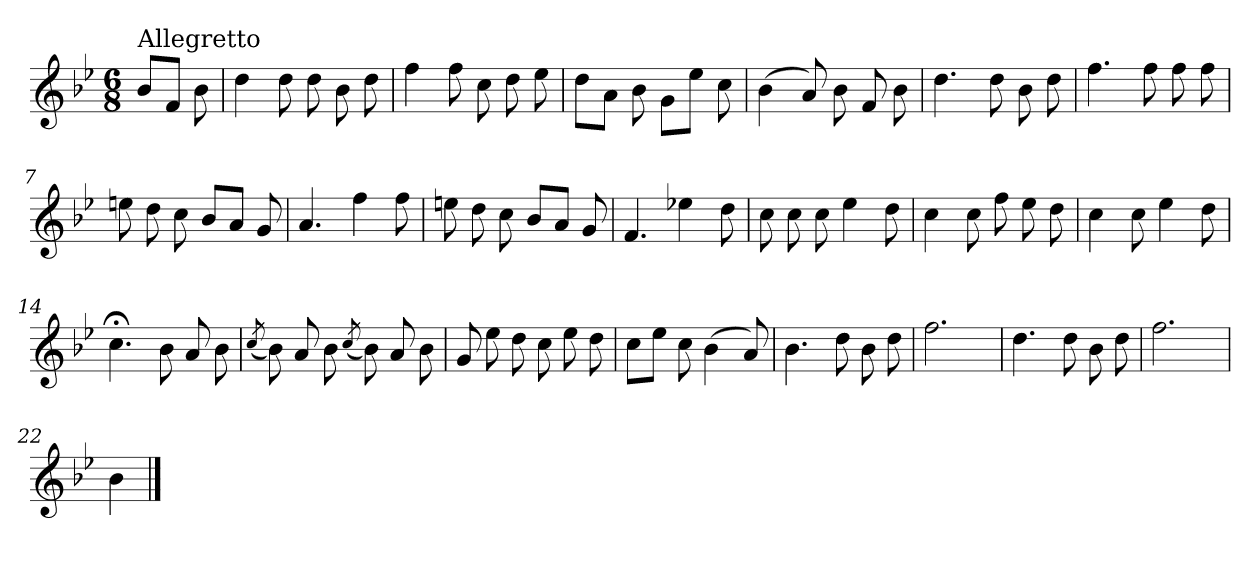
**kern
*part1
*staff1
*clefG2
*k[b-e-]
*B-:
*M6/8
=
!LO:TX:a:t=Allegretto
8b-/L
8f/J
8b-\
=1
4dd\
8dd\
8dd\
8b-\
8dd\
=2
4ff\
8ff\
8cc\
8dd\
8ee-\
=3
8dd\L
8a\J
8b-\
8g\L
8ee-\J
8cc\
=4
(>4b-\
8a/)
8b-\
8f/
8b-\
=5
4.dd\
8dd\
8b-\
8dd\
!!LO:LB:g=z
=6
4.ff\
8ff\
8ff\
8ff\
=7
8een\
8dd\
8cc\
8b-/L
8a/J
8g/
=8
4.a/
4ff\
8ff\
=9
8een\
8dd\
8cc\
8b-/L
8a/J
8g/
=10
4.f/
4ee-X\
8dd\
=11
8cc\
8cc\
8cc\
4ee-\
8dd\
=12
4cc\
8cc\
8ff\
8ee-\
8dd\
!!LO:LB:g=z
=13
4cc\
8cc\
4ee-\
8dd\
=14
4.cc;<\
8b-\
8a/
8b-\
=15
(<8qcc/
8b-\)
8a/
8b-\
(<8qcc/
8b-\)
8a/
8b-\
=16
8g/
8ee-\
8dd\
8cc\
8ee-\
8dd\
=17
8cc\L
8ee-\J
8cc\
(>4b-\
8a/)
=18
4.b-\
8dd\
8b-\
8dd\
=19
2.ff\
!!LO:LB:g=z
=20
4.dd\
8dd\
8b-\
8dd\
=21
2.ff\
=22
4b-\
==
*-
